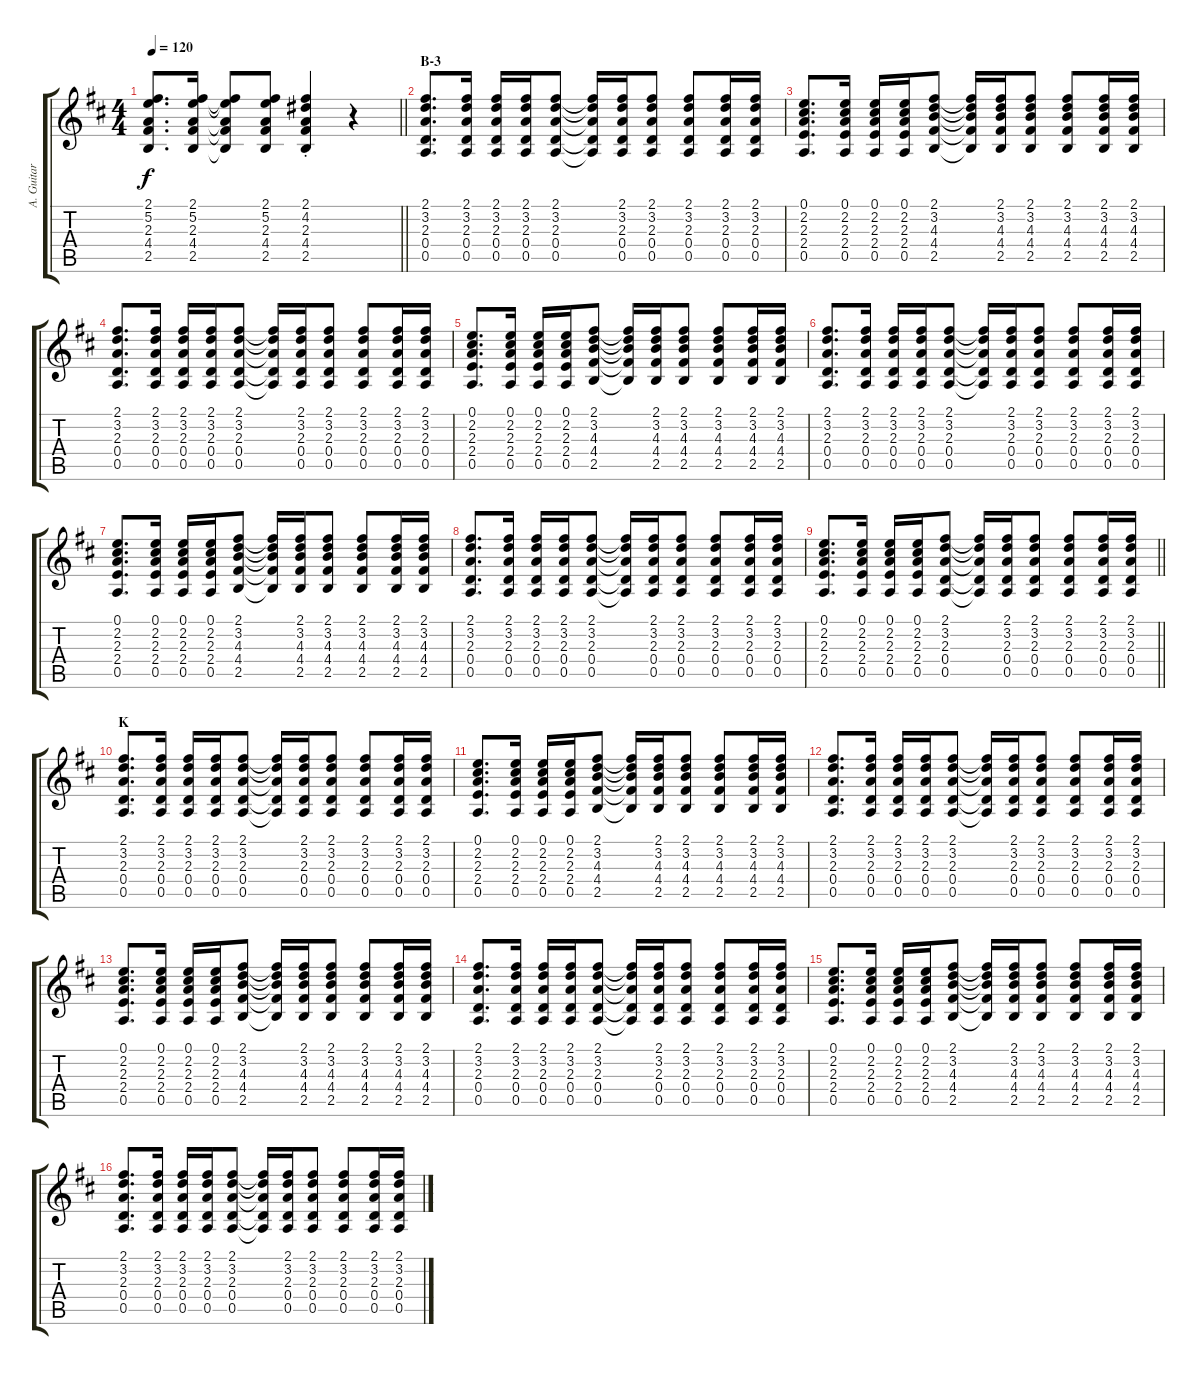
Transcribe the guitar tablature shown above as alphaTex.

\track ("A. Guitar II" "A. Guitar ") {instrument acousticguitarsteel}
\staff {score tabs}
\tuning (E4 B3 G3 D3 A2 E2) {hide}
\ts (4 4)
\tempo 120
\clef g2
\barLineRight lightlight
\ks d
(2.1 5.2 2.3 4.4 2.5).8{d dy f} (2.1 5.2 2.3 4.4 2.5).16 (2.1{t} 5.2{t} 2.3{t} 4.4{t} 2.5{t}).8 (2.1 5.2 2.3 4.4 2.5).8 (2.1{st} 4.2{st} 2.3{st} 4.4{st} 2.5{st}).4 r.4 |
\section ("" "B-3")
(2.1 3.2 2.3 0.4 0.5).8{d} (2.1 3.2 2.3 0.4 0.5).16 (2.1 3.2 2.3 0.4 0.5).16 (2.1 3.2 2.3 0.4 0.5).16 (2.1 3.2 2.3 0.4 0.5).8 (2.1{t} 3.2{t} 2.3{t} 0.4{t} 0.5{t}).16 (2.1 3.2 2.3 0.4 0.5).16 (2.1 3.2 2.3 0.4 0.5).8 (2.1 3.2 2.3 0.4 0.5).8 (2.1 3.2 2.3 0.4 0.5).16 (2.1 3.2 2.3 0.4 0.5).16 |
(0.1 2.2 2.3 2.4 0.5).8{d} (0.1 2.2 2.3 2.4 0.5).16 (0.1 2.2 2.3 2.4 0.5).16 (0.1 2.2 2.3 2.4 0.5).16 (2.1 3.2 4.3 4.4 2.5).8 (2.1{t} 3.2{t} 4.3{t} 4.4{t} 2.5{t}).16 (2.1 3.2 4.3 4.4 2.5).16 (2.1 3.2 4.3 4.4 2.5).8 (2.1 3.2 4.3 4.4 2.5).8 (2.1 3.2 4.3 4.4 2.5).16 (2.1 3.2 4.3 4.4 2.5).16 |
(2.1 3.2 2.3 0.4 0.5).8{d} (2.1 3.2 2.3 0.4 0.5).16 (2.1 3.2 2.3 0.4 0.5).16 (2.1 3.2 2.3 0.4 0.5).16 (2.1 3.2 2.3 0.4 0.5).8 (2.1{t} 3.2{t} 2.3{t} 0.4{t} 0.5{t}).16 (2.1 3.2 2.3 0.4 0.5).16 (2.1 3.2 2.3 0.4 0.5).8 (2.1 3.2 2.3 0.4 0.5).8 (2.1 3.2 2.3 0.4 0.5).16 (2.1 3.2 2.3 0.4 0.5).16 |
(0.1 2.2 2.3 2.4 0.5).8{d} (0.1 2.2 2.3 2.4 0.5).16 (0.1 2.2 2.3 2.4 0.5).16 (0.1 2.2 2.3 2.4 0.5).16 (2.1 3.2 4.3 4.4 2.5).8 (2.1{t} 3.2{t} 4.3{t} 4.4{t} 2.5{t}).16 (2.1 3.2 4.3 4.4 2.5).16 (2.1 3.2 4.3 4.4 2.5).8 (2.1 3.2 4.3 4.4 2.5).8 (2.1 3.2 4.3 4.4 2.5).16 (2.1 3.2 4.3 4.4 2.5).16 |
(2.1 3.2 2.3 0.4 0.5).8{d} (2.1 3.2 2.3 0.4 0.5).16 (2.1 3.2 2.3 0.4 0.5).16 (2.1 3.2 2.3 0.4 0.5).16 (2.1 3.2 2.3 0.4 0.5).8 (2.1{t} 3.2{t} 2.3{t} 0.4{t} 0.5{t}).16 (2.1 3.2 2.3 0.4 0.5).16 (2.1 3.2 2.3 0.4 0.5).8 (2.1 3.2 2.3 0.4 0.5).8 (2.1 3.2 2.3 0.4 0.5).16 (2.1 3.2 2.3 0.4 0.5).16 |
(0.1 2.2 2.3 2.4 0.5).8{d} (0.1 2.2 2.3 2.4 0.5).16 (0.1 2.2 2.3 2.4 0.5).16 (0.1 2.2 2.3 2.4 0.5).16 (2.1 3.2 4.3 4.4 2.5).8 (2.1{t} 3.2{t} 4.3{t} 4.4{t} 2.5{t}).16 (2.1 3.2 4.3 4.4 2.5).16 (2.1 3.2 4.3 4.4 2.5).8 (2.1 3.2 4.3 4.4 2.5).8 (2.1 3.2 4.3 4.4 2.5).16 (2.1 3.2 4.3 4.4 2.5).16 |
(2.1 3.2 2.3 0.4 0.5).8{d} (2.1 3.2 2.3 0.4 0.5).16 (2.1 3.2 2.3 0.4 0.5).16 (2.1 3.2 2.3 0.4 0.5).16 (2.1 3.2 2.3 0.4 0.5).8 (2.1{t} 3.2{t} 2.3{t} 0.4{t} 0.5{t}).16 (2.1 3.2 2.3 0.4 0.5).16 (2.1 3.2 2.3 0.4 0.5).8 (2.1 3.2 2.3 0.4 0.5).8 (2.1 3.2 2.3 0.4 0.5).16 (2.1 3.2 2.3 0.4 0.5).16 |
\barLineRight lightlight
(0.1 2.2 2.3 2.4 0.5).8{d} (0.1 2.2 2.3 2.4 0.5).16 (0.1 2.2 2.3 2.4 0.5).16 (0.1 2.2 2.3 2.4 0.5).16 (2.1 3.2 2.3 0.4 0.5).8 (2.1{t} 3.2{t} 2.3{t} 0.4{t} 0.5{t}).16 (2.1 3.2 2.3 0.4 0.5).16 (2.1 3.2 2.3 0.4 0.5).8 (2.1 3.2 2.3 0.4 0.5).8 (2.1 3.2 2.3 0.4 0.5).16 (2.1 3.2 2.3 0.4 0.5).16 |
\section ("" "K")
(2.1 3.2 2.3 0.4 0.5).8{d} (2.1 3.2 2.3 0.4 0.5).16 (2.1 3.2 2.3 0.4 0.5).16 (2.1 3.2 2.3 0.4 0.5).16 (2.1 3.2 2.3 0.4 0.5).8 (2.1{t} 3.2{t} 2.3{t} 0.4{t} 0.5{t}).16 (2.1 3.2 2.3 0.4 0.5).16 (2.1 3.2 2.3 0.4 0.5).8 (2.1 3.2 2.3 0.4 0.5).8 (2.1 3.2 2.3 0.4 0.5).16 (2.1 3.2 2.3 0.4 0.5).16 |
(0.1 2.2 2.3 2.4 0.5).8{d} (0.1 2.2 2.3 2.4 0.5).16 (0.1 2.2 2.3 2.4 0.5).16 (0.1 2.2 2.3 2.4 0.5).16 (2.1 3.2 4.3 4.4 2.5).8 (2.1{t} 3.2{t} 4.3{t} 4.4{t} 2.5{t}).16 (2.1 3.2 4.3 4.4 2.5).16 (2.1 3.2 4.3 4.4 2.5).8 (2.1 3.2 4.3 4.4 2.5).8 (2.1 3.2 4.3 4.4 2.5).16 (2.1 3.2 4.3 4.4 2.5).16 |
(2.1 3.2 2.3 0.4 0.5).8{d} (2.1 3.2 2.3 0.4 0.5).16 (2.1 3.2 2.3 0.4 0.5).16 (2.1 3.2 2.3 0.4 0.5).16 (2.1 3.2 2.3 0.4 0.5).8 (2.1{t} 3.2{t} 2.3{t} 0.4{t} 0.5{t}).16 (2.1 3.2 2.3 0.4 0.5).16 (2.1 3.2 2.3 0.4 0.5).8 (2.1 3.2 2.3 0.4 0.5).8 (2.1 3.2 2.3 0.4 0.5).16 (2.1 3.2 2.3 0.4 0.5).16 |
(0.1 2.2 2.3 2.4 0.5).8{d} (0.1 2.2 2.3 2.4 0.5).16 (0.1 2.2 2.3 2.4 0.5).16 (0.1 2.2 2.3 2.4 0.5).16 (2.1 3.2 4.3 4.4 2.5).8 (2.1{t} 3.2{t} 4.3{t} 4.4{t} 2.5{t}).16 (2.1 3.2 4.3 4.4 2.5).16 (2.1 3.2 4.3 4.4 2.5).8 (2.1 3.2 4.3 4.4 2.5).8 (2.1 3.2 4.3 4.4 2.5).16 (2.1 3.2 4.3 4.4 2.5).16 |
(2.1 3.2 2.3 0.4 0.5).8{d} (2.1 3.2 2.3 0.4 0.5).16 (2.1 3.2 2.3 0.4 0.5).16 (2.1 3.2 2.3 0.4 0.5).16 (2.1 3.2 2.3 0.4 0.5).8 (2.1{t} 3.2{t} 2.3{t} 0.4{t} 0.5{t}).16 (2.1 3.2 2.3 0.4 0.5).16 (2.1 3.2 2.3 0.4 0.5).8 (2.1 3.2 2.3 0.4 0.5).8 (2.1 3.2 2.3 0.4 0.5).16 (2.1 3.2 2.3 0.4 0.5).16 |
(0.1 2.2 2.3 2.4 0.5).8{d} (0.1 2.2 2.3 2.4 0.5).16 (0.1 2.2 2.3 2.4 0.5).16 (0.1 2.2 2.3 2.4 0.5).16 (2.1 3.2 4.3 4.4 2.5).8 (2.1{t} 3.2{t} 4.3{t} 4.4{t} 2.5{t}).16 (2.1 3.2 4.3 4.4 2.5).16 (2.1 3.2 4.3 4.4 2.5).8 (2.1 3.2 4.3 4.4 2.5).8 (2.1 3.2 4.3 4.4 2.5).16 (2.1 3.2 4.3 4.4 2.5).16 |
(2.1 3.2 2.3 0.4 0.5).8{d} (2.1 3.2 2.3 0.4 0.5).16 (2.1 3.2 2.3 0.4 0.5).16 (2.1 3.2 2.3 0.4 0.5).16 (2.1 3.2 2.3 0.4 0.5).8 (2.1{t} 3.2{t} 2.3{t} 0.4{t} 0.5{t}).16 (2.1 3.2 2.3 0.4 0.5).16 (2.1 3.2 2.3 0.4 0.5).8 (2.1 3.2 2.3 0.4 0.5).8 (2.1 3.2 2.3 0.4 0.5).16 (2.1 3.2 2.3 0.4 0.5).16
